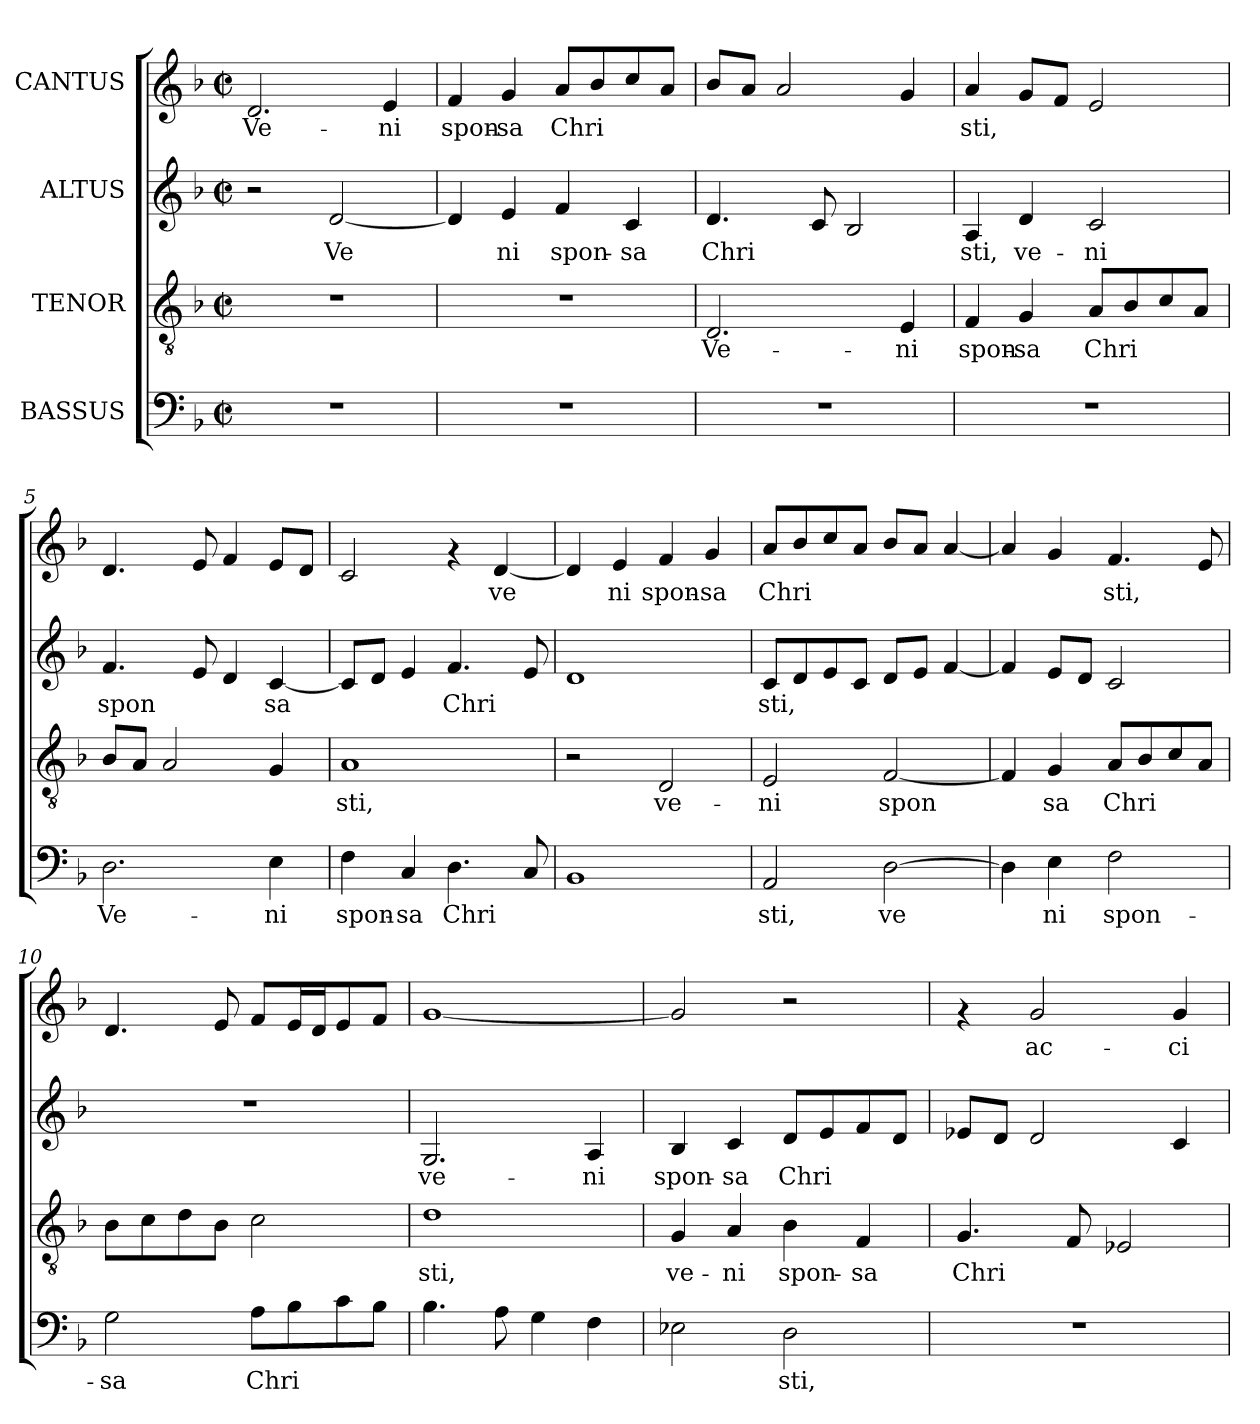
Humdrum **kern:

**kern	**text	**kern	**text	**kern	**text	**kern	**text
*part4	*part4	*part3	*part3	*part2	*part2	*part1	*part1
*staff4	*staff4	*staff3	*staff3	*staff2	*staff2	*staff1	*staff1
*I"BASSUS	*	*I"TENOR	*	*I"ALTUS	*	*I"CANTUS	*
!!LO:PB:g=z
*stria5	*	*stria5	*	*stria5	*	*stria5	*
*clefF4	*	*clefGv2	*	*clefG2	*	*clefG2	*
*k[b-]	*	*k[b-]	*	*k[b-]	*	*k[b-]	*
*F:	*	*F:	*	*F:	*	*F:	*
*M2/2	*	*M2/2	*	*M2/2	*	*M2/2	*
*met(c|)	*	*met(c|)	*	*met(c|)	*	*met(c|)	*
=1	=1	=1	=1	=1	=1	=1	=1
!	!	!	!	!	!	!	!LO:LY:b:cj
1r	.	1r	.	2r	.	2.d/	Ve-
!	!	!	!	!	!LO:LY:b:cj	!	!
.	.	.	.	[<2d/	Ve-	.	.
!	!	!	!	!	!	!	!LO:LY:b:cj
.	.	.	.	.	.	4e/	-ni
=2	=2	=2	=2	=2	=2	=2	=2
!	!	!	!	!	!LO:LY:b:cj	!	!LO:LY:b:cj
1r	.	1r	.	4d/]	--	4f/	spon-
!	!	!	!	!	!LO:LY:b:cj	!	!LO:LY:b:cj
.	.	.	.	4e/	-ni	4g/	-sa
!	!	!	!	!	!LO:LY:b:cj	!	!LO:LY:b:cj
.	.	.	.	4f/	spon-	8a/L	Chri-
!	!	!	!	!	!	!	!LO:LY:b:cj
.	.	.	.	.	.	8b-/	--
!	!	!	!	!	!LO:LY:b:cj	!	!LO:LY:b:cj
.	.	.	.	4c/	-sa	8cc/	--
!	!	!	!	!	!	!	!LO:LY:b:cj
.	.	.	.	.	.	8a/J	--
=3	=3	=3	=3	=3	=3	=3	=3
!	!	!	!LO:LY:b:cj	!	!LO:LY:b:cj	!	!LO:LY:b:cj
1r	.	2.D/	Ve-	4.d/	Chri-	8b-/L	--
!	!	!	!	!	!	!	!LO:LY:b:cj
.	.	.	.	.	.	8a/J	--
!	!	!	!	!	!	!	!LO:LY:b:cj
.	.	.	.	.	.	2a/	--
!	!	!	!	!	!LO:LY:b:cj	!	!
.	.	.	.	8c/	--	.	.
!	!	!	!	!	!LO:LY:b:cj	!	!
.	.	.	.	2B-/	--	.	.
!	!	!	!LO:LY:b:cj	!	!	!	!LO:LY:b:cj
.	.	4E/	-ni	.	.	4g/	--
=4	=4	=4	=4	=4	=4	=4	=4
!	!	!	!LO:LY:b:cj	!	!LO:LY:b:cj	!	!LO:LY:b:cj
1r	.	4F/	spon-	4A/	-sti,	4a/	-sti,
!	!	!	!LO:LY:b:cj	!	!LO:LY:b:cj	!	!LO:LY:b:cj
.	.	4G/	-sa	4d/	ve-	8g/L	.
!	!	!	!	!	!	!	!LO:LY:b:cj
.	.	.	.	.	.	8f/J	.
!	!	!	!LO:LY:b:cj	!	!LO:LY:b:cj	!	!LO:LY:b:cj
.	.	8A/L	Chri-	2c/	-ni	2e/	.
!	!	!	!LO:LY:b:cj	!	!	!	!
.	.	8B-/	--	.	.	.	.
!	!	!	!LO:LY:b:cj	!	!	!	!
.	.	8c/	--	.	.	.	.
!	!	!	!LO:LY:b:cj	!	!	!	!
.	.	8A/J	--	.	.	.	.
=5	=5	=5	=5	=5	=5	=5	=5
!	!LO:LY:b:cj	!	!LO:LY:b:cj	!	!LO:LY:b:cj	!	!LO:LY:b:cj
2.D\	Ve-	8B-/L	--	4.f/	spon-	4.d/	.
!	!	!	!LO:LY:b:cj	!	!	!	!
.	.	8A/J	--	.	.	.	.
!	!	!	!LO:LY:b:cj	!	!	!	!
.	.	2A/	--	.	.	.	.
!	!	!	!	!	!LO:LY:b:cj	!	!LO:LY:b:cj
.	.	.	.	8e/	--	8e/	.
!	!	!	!	!	!LO:LY:b:cj	!	!LO:LY:b:cj
.	.	.	.	4d/	--	4f/	.
!	!LO:LY:b:cj	!	!LO:LY:b:cj	!	!LO:LY:b:cj	!	!LO:LY:b:cj
4E\	-ni	4G/	--	[<4c/	-sa	8e/L	.
!	!	!	!	!	!	!	!LO:LY:b:cj
.	.	.	.	.	.	8d/J	.
!!LO:LB:g=z
=6	=6	=6	=6	=6	=6	=6	=6
!	!LO:LY:b:cj	!	!LO:LY:b:cj	!	!LO:LY:b:cj	!	!LO:LY:b:cj
4F\	spon-	1A	-sti,	8c/L]	.	2c/	.
!	!	!	!	!	!LO:LY:b:cj	!	!
.	.	.	.	8d/J	.	.	.
!	!LO:LY:b:cj	!	!	!	!LO:LY:b:cj	!	!
4C/	-sa	.	.	4e/	.	.	.
!	!LO:LY:b:cj	!	!	!	!LO:LY:b:cj	!	!
4.D\	Chri-	.	.	4.f/	Chri-	4rf	.
!	!	!	!	!	!	!	!LO:LY:b:cj
.	.	.	.	.	.	[<4d/	ve-
!	!LO:LY:b:cj	!	!	!	!LO:LY:b:cj	!	!
8C/	--	.	.	8e/	--	.	.
=7	=7	=7	=7	=7	=7	=7	=7
!	!LO:LY:b:cj	!	!	!	!LO:LY:b:cj	!	!LO:LY:b:cj
1BB-	--	2r	.	1d	--	4d/]	--
!	!	!	!	!	!	!	!LO:LY:b:cj
.	.	.	.	.	.	4e/	-ni
!	!	!	!LO:LY:b:cj	!	!	!	!LO:LY:b:cj
.	.	2D/	ve-	.	.	4f/	spon-
!	!	!	!	!	!	!	!LO:LY:b:cj
.	.	.	.	.	.	4g/	-sa
=8	=8	=8	=8	=8	=8	=8	=8
!	!LO:LY:b:cj	!	!LO:LY:b:cj	!	!LO:LY:b:cj	!	!LO:LY:b:cj
2AA/	-sti,	2E/	-ni	8c/L	-sti,	8a/L	Chri-
!	!	!	!	!	!LO:LY:b:cj	!	!LO:LY:b:cj
.	.	.	.	8d/	.	8b-/	--
!	!	!	!	!	!LO:LY:b:cj	!	!LO:LY:b:cj
.	.	.	.	8e/	.	8cc/	--
!	!	!	!	!	!LO:LY:b:cj	!	!LO:LY:b:cj
.	.	.	.	8c/J	.	8a/J	--
!	!LO:LY:b:cj	!	!LO:LY:b:cj	!	!LO:LY:b:cj	!	!LO:LY:b:cj
[>2D\	ve-	[<2F/	spon-	8d/L	.	8b-/L	--
!	!	!	!	!	!LO:LY:b:cj	!	!LO:LY:b:cj
.	.	.	.	8e/J	.	8a/J	--
!	!	!	!	!	!LO:LY:b:cj	!	!LO:LY:b:cj
.	.	.	.	[<4f/	.	[<4a/	--
=9	=9	=9	=9	=9	=9	=9	=9
!	!LO:LY:b:cj	!	!LO:LY:b:cj	!	!LO:LY:b:cj	!	!LO:LY:b:cj
4D\]	--	4F/]	--	4f/]	.	4a/]	--
!	!LO:LY:b:cj	!	!LO:LY:b:cj	!	!LO:LY:b:cj	!	!LO:LY:b:cj
4E\	-ni	4G/	-sa	8e/L	.	4g/	--
!	!	!	!	!	!LO:LY:b:cj	!	!
.	.	.	.	8d/J	.	.	.
!	!LO:LY:b:cj	!	!LO:LY:b:cj	!	!LO:LY:b:cj	!	!LO:LY:b:cj
2F\	spon-	8A/L	Chri-	2c/	.	4.f/	-sti,
!	!	!	!LO:LY:b:cj	!	!	!	!
.	.	8B-/	--	.	.	.	.
!	!	!	!LO:LY:b:cj	!	!	!	!
.	.	8c/	--	.	.	.	.
!	!	!	!LO:LY:b:cj	!	!	!	!LO:LY:b:cj
.	.	8A/J	--	.	.	8e/	.
=10	=10	=10	=10	=10	=10	=10	=10
!	!LO:LY:b:cj	!	!LO:LY:b:cj	!	!	!	!LO:LY:b:cj
2G\	-sa	8B-\L	--	1r	.	4.d/	.
!	!	!	!LO:LY:b:cj	!	!	!	!
.	.	8c\	--	.	.	.	.
!	!	!	!LO:LY:b:cj	!	!	!	!
.	.	8d\	--	.	.	.	.
!	!	!	!LO:LY:b:cj	!	!	!	!LO:LY:b:cj
.	.	8B-\J	--	.	.	8e/	.
!	!LO:LY:b:cj	!	!LO:LY:b:cj	!	!	!	!LO:LY:b:cj
8A\L	Chri-	2c\	--	.	.	8f/L	.
!	!LO:LY:b:cj	!	!	!	!	!	!LO:LY:b:cj
8B-\	--	.	.	.	.	16e/	.
!	!	!	!	!	!	!	!LO:LY:b:cj
.	.	.	.	.	.	16d/	.
!	!LO:LY:b:cj	!	!	!	!	!	!LO:LY:b:cj
8c\	--	.	.	.	.	8e/	.
!	!LO:LY:b:cj	!	!	!	!	!	!LO:LY:b:cj
8B-\J	--	.	.	.	.	8f/J	.
=11	=11	=11	=11	=11	=11	=11	=11
!	!LO:LY:b:cj	!	!LO:LY:b:cj	!	!LO:LY:b:cj	!	!LO:LY:b:cj
4.B-\	--	1d	-sti,	2.G/	ve-	[>1g	.
!	!LO:LY:b:cj	!	!	!	!	!	!
8A\	--	.	.	.	.	.	.
!	!LO:LY:b:cj	!	!	!	!	!	!
4G\	--	.	.	.	.	.	.
!	!LO:LY:b:cj	!	!	!	!LO:LY:b:cj	!	!
4F\	--	.	.	4A/	-ni	.	.
!!LO:PB:g=z
=12	=12	=12	=12	=12	=12	=12	=12
!	!LO:LY:b:cj	!	!LO:LY:b:cj	!	!LO:LY:b:cj	!	!LO:LY:b:cj
2E-X\	--	4G/	ve-	4B-/	spon-	2g/]	.
!	!	!	!LO:LY:b:cj	!	!LO:LY:b:cj	!	!
.	.	4A/	-ni	4c/	-sa	.	.
!	!LO:LY:b:cj	!	!LO:LY:b:cj	!	!LO:LY:b:cj	!	!
2D\	-sti,	4B-\	spon-	8d/L	Chri-	2r	.
!	!	!	!	!	!LO:LY:b:cj	!	!
.	.	.	.	8e/	--	.	.
!	!	!	!LO:LY:b:cj	!	!LO:LY:b:cj	!	!
.	.	4F/	-sa	8f/	--	.	.
!	!	!	!	!	!LO:LY:b:cj	!	!
.	.	.	.	8d/J	--	.	.
=13	=13	=13	=13	=13	=13	=13	=13
!	!	!	!LO:LY:b:cj	!	!LO:LY:b:cj	!	!
1r	.	4.G/	Chri-	8e-X/L	--	4rf	.
!	!	!	!	!	!LO:LY:b:cj	!	!
.	.	.	.	8d/J	--	.	.
!	!	!	!	!	!LO:LY:b:cj	!	!LO:LY:b:cj
.	.	.	.	2d/	--	2g/	ac-
!	!	!	!LO:LY:b:cj	!	!	!	!
.	.	8F/	--	.	.	.	.
!	!	!	!LO:LY:b:cj	!	!	!	!
.	.	2E-X/	--	.	.	.	.
!	!	!	!	!	!LO:LY:b:cj	!	!LO:LY:b:cj
.	.	.	.	4c/	--	4g/	-ci-
=	=	=	=	=	=	=	=
*-	*-	*-	*-	*-	*-	*-	*-
